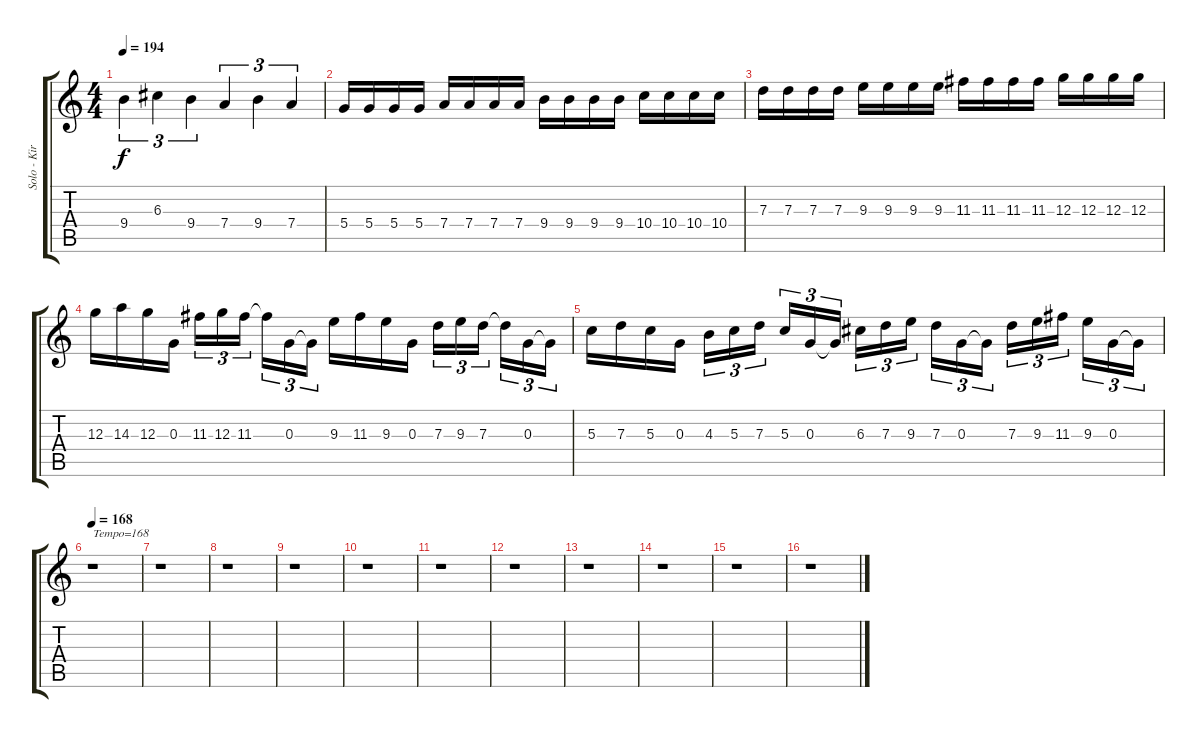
\track ("Solo - Kirk" "Solo - Kir") {instrument distortionguitar}
\staff {score tabs}
\tuning (E4 B3 G3 D3 A2 E2) {hide}
\ts (4 4)
\tempo 194
\clef g2
\ks c
9.4.4{tu (3 2) dy f} 6.3.4{tu (3 2)} 9.4.4{tu (3 2)} 7.4.4{tu (3 2)} 9.4.4{tu (3 2)} 7.4.4{tu (3 2)} |
5.4.16 5.4.16 5.4.16 5.4.16 7.4.16 7.4.16 7.4.16 7.4.16 9.4.16 9.4.16 9.4.16 9.4.16 10.4.16 10.4.16 10.4.16 10.4.16 |
7.3.16 7.3.16 7.3.16 7.3.16 9.3.16 9.3.16 9.3.16 9.3.16 11.3.16 11.3.16 11.3.16 11.3.16 12.3.16 12.3.16 12.3.16 12.3.16 |
12.3.16 14.3.16 12.3.16 0.3.16 11.3.16{tu (3 2)} 12.3.16{tu (3 2)} 11.3.16{tu (3 2)} 11.3{t}.16{tu (3 2)} 0.3.16{tu (3 2)} 0.3{t}.16{tu (3 2)} 9.3.16 11.3.16 9.3.16 0.3.16 7.3.16{tu (3 2)} 9.3.16{tu (3 2)} 7.3.16{tu (3 2)} 7.3{t}.16{tu (3 2)} 0.3.16{tu (3 2)} 0.3{t}.16{tu (3 2)} |
5.3.16 7.3.16 5.3.16 0.3.16 4.3.16{tu (3 2)} 5.3.16{tu (3 2)} 7.3.16{tu (3 2)} 5.3.16{tu (3 2)} 0.3.16{tu (3 2)} 0.3{t}.16{tu (3 2)} 6.3.16{tu (3 2)} 7.3.16{tu (3 2)} 9.3.16{tu (3 2)} 7.3.16{tu (3 2)} 0.3.16{tu (3 2)} 0.3{t}.16{tu (3 2)} 7.3.16{tu (3 2)} 9.3.16{tu (3 2)} 11.3.16{tu (3 2)} 9.3.16{tu (3 2)} 0.3.16{tu (3 2)} 0.3{t}.16{tu (3 2)} |
\tempo 168
r.1{txt "Tempo=168"} |
r.1 |
r.1 |
r.1 |
r.1 |
r.1 |
r.1 |
r.1 |
r.1 |
r.1 |
r.1
